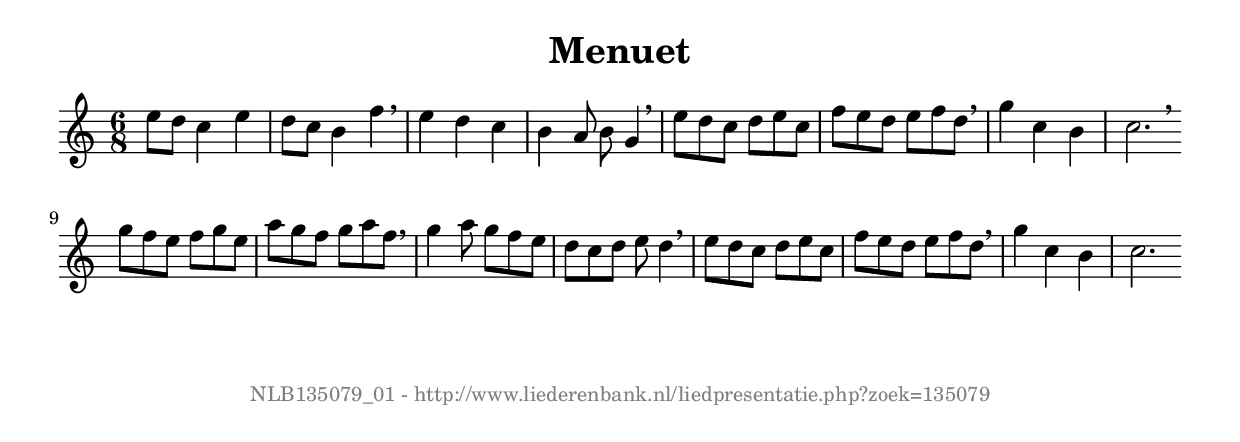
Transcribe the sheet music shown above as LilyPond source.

%
% produced by wce2krn 1.64 (7 June 2014)
%
\version"2.16"
#(append! paper-alist '(("long" . (cons (* 210 mm) (* 2000 mm)))))
#(set-default-paper-size "long")
sb = {\breathe}
mBreak = {\breathe }
bBreak = {\breathe }
x = {\once\override NoteHead #'style = #'cross }
gl=\glissando
itime={\override Staff.TimeSignature #'stencil = ##f }
ficta = {\once\set suggestAccidentals = ##t}
fine = {\once\override Score.RehearsalMark #'self-alignment-X = #1 \mark \markup {\italic{Fine}}}
dc = {\once\override Score.RehearsalMark #'self-alignment-X = #1 \mark \markup {\italic{D.C.}}}
dcf = {\once\override Score.RehearsalMark #'self-alignment-X = #1 \mark \markup {\italic{D.C. al Fine}}}
dcc = {\once\override Score.RehearsalMark #'self-alignment-X = #1 \mark \markup {\italic{D.C. al Coda}}}
ds = {\once\override Score.RehearsalMark #'self-alignment-X = #1 \mark \markup {\italic{D.S.}}}
dsf = {\once\override Score.RehearsalMark #'self-alignment-X = #1 \mark \markup {\italic{D.S. al Fine}}}
dsc = {\once\override Score.RehearsalMark #'self-alignment-X = #1 \mark \markup {\italic{D.S. al Coda}}}
pv = {\set Score.repeatCommands = #'((volta "1"))}
sv = {\set Score.repeatCommands = #'((volta "2"))}
tv = {\set Score.repeatCommands = #'((volta "3"))}
qv = {\set Score.repeatCommands = #'((volta "4"))}
xv = {\set Score.repeatCommands = #'((volta #f))}
\header{ tagline = ""
title = "Menuet"
}
\score {{
\key c \major
\relative g'
{
\set melismaBusyProperties = #'()
\time 6/8
\tempo 4=120
\override Score.MetronomeMark #'transparent = ##t
\override Score.RehearsalMark #'break-visibility = #(vector #t #t #f)
e'8 d c4 e d8 c b4 f' \sb e d c b a8 b g4 \sb e'8 d c d e c f e d e f d \sb g4 c, b c2. \bar ":|:" \bBreak
g'8 f e f g e a g f g a f \sb g4 a8 g f e d c d e d4 \sb e8 d c d e c f e d e f d \sb g4 c, b c2. \bar ":|"
 }}
 \midi { }
 \layout {
            indent = 0.0\cm
}
}
\markup { \vspace #0 } \markup { \with-color #grey \fill-line { \center-column { \smaller "NLB135079_01 - http://www.liederenbank.nl/liedpresentatie.php?zoek=135079" } } }
